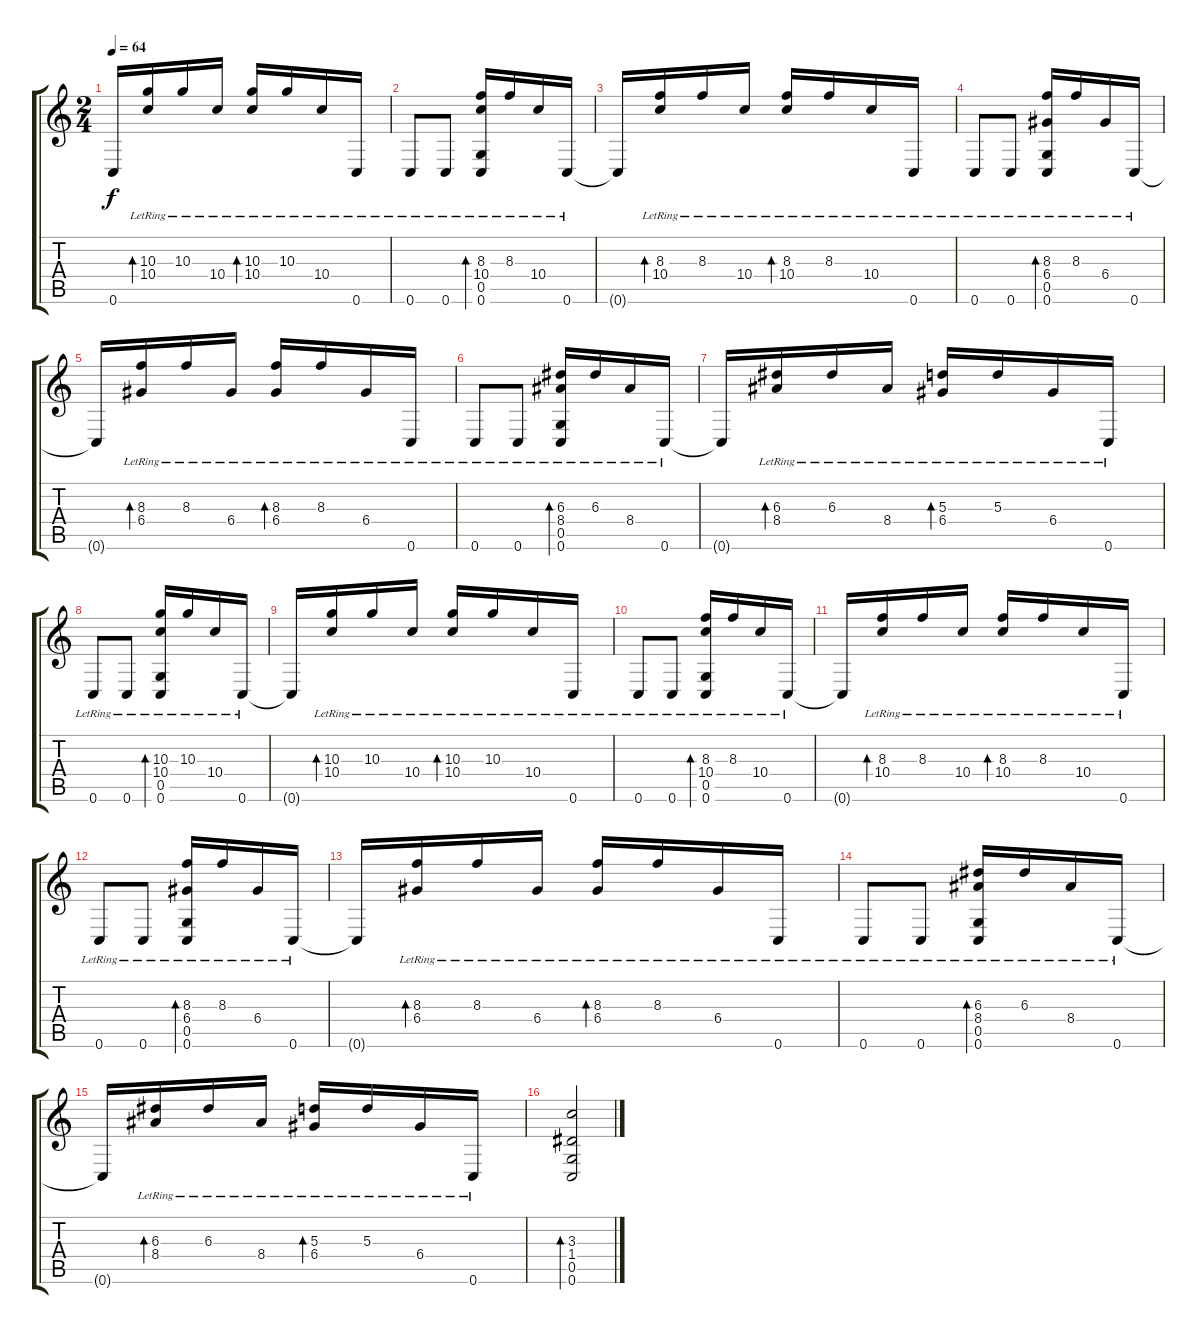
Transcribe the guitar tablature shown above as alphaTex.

\track "" {instrument distortionguitar}
\staff {score tabs}
\tuning (G4 E4 A3 D3 G2 C2) {hide}
\ts (2 4)
\tempo 64
\clef g2
\ks c
0.6{t}.16{dy f} (10.3{lr} 10.4{lr}).16{bd 60} 10.3{lr}.16 10.4{lr}.16 (10.3{lr} 10.4{lr}).16{bd 60} 10.3{lr}.16 10.4{lr}.16 0.6{lr}.16 |
0.6{lr}.8 0.6{lr}.8 (8.3{lr} 10.4{lr} 0.5{lr} 0.6{lr}).16{bd 60} 8.3{lr}.16 10.4{lr}.16 0.6{lr}.16 |
0.6{t}.16 (8.3{lr} 10.4{lr}).16{bd 60} 8.3{lr}.16 10.4{lr}.16 (8.3{lr} 10.4{lr}).16{bd 60} 8.3{lr}.16 10.4{lr}.16 0.6{lr}.16 |
0.6{lr}.8 0.6{lr}.8 (8.3{lr} 6.4{lr} 0.5{lr} 0.6{lr}).16{bd 60} 8.3{lr}.16 6.4{lr}.16 0.6{lr}.16 |
0.6{t}.16 (8.3{lr} 6.4{lr}).16{bd 60} 8.3{lr}.16 6.4{lr}.16 (8.3{lr} 6.4{lr}).16{bd 60} 8.3{lr}.16 6.4{lr}.16 0.6{lr}.16 |
0.6{lr}.8 0.6{lr}.8 (6.3{lr} 8.4{lr} 0.5{lr} 0.6{lr}).16{bd 60} 6.3{lr}.16 8.4{lr}.16 0.6{lr}.16 |
0.6{t}.16 (6.3{lr} 8.4{lr}).16{bd 60} 6.3{lr}.16 8.4{lr}.16 (5.3{lr} 6.4{lr}).16{bd 60} 5.3{lr}.16 6.4{lr}.16 0.6{lr}.16 |
0.6{lr}.8 0.6{lr}.8 (10.3{lr} 10.4{lr} 0.5{lr} 0.6{lr}).16{bd 60} 10.3{lr}.16 10.4{lr}.16 0.6{lr}.16 |
0.6{t}.16 (10.3{lr} 10.4{lr}).16{bd 60} 10.3{lr}.16 10.4{lr}.16 (10.3{lr} 10.4{lr}).16{bd 60} 10.3{lr}.16 10.4{lr}.16 0.6{lr}.16 |
0.6{lr}.8 0.6{lr}.8 (8.3{lr} 10.4{lr} 0.5{lr} 0.6{lr}).16{bd 60} 8.3{lr}.16 10.4{lr}.16 0.6{lr}.16 |
0.6{t}.16 (8.3{lr} 10.4{lr}).16{bd 60} 8.3{lr}.16 10.4{lr}.16 (8.3{lr} 10.4{lr}).16{bd 60} 8.3{lr}.16 10.4{lr}.16 0.6{lr}.16 |
0.6{lr}.8 0.6{lr}.8 (8.3{lr} 6.4{lr} 0.5{lr} 0.6{lr}).16{bd 60} 8.3{lr}.16 6.4{lr}.16 0.6{lr}.16 |
0.6{t}.16 (8.3{lr} 6.4{lr}).16{bd 60} 8.3{lr}.16 6.4{lr}.16 (8.3{lr} 6.4{lr}).16{bd 60} 8.3{lr}.16 6.4{lr}.16 0.6{lr}.16 |
0.6{lr}.8 0.6{lr}.8 (6.3{lr} 8.4{lr} 0.5{lr} 0.6{lr}).16{bd 60} 6.3{lr}.16 8.4{lr}.16 0.6{lr}.16 |
0.6{t}.16 (6.3{lr} 8.4{lr}).16{bd 60} 6.3{lr}.16 8.4{lr}.16 (5.3{lr} 6.4{lr}).16{bd 60} 5.3{lr}.16 6.4{lr}.16 0.6{lr}.16 |
(3.3 1.4 0.5 0.6).2{bd 60}
